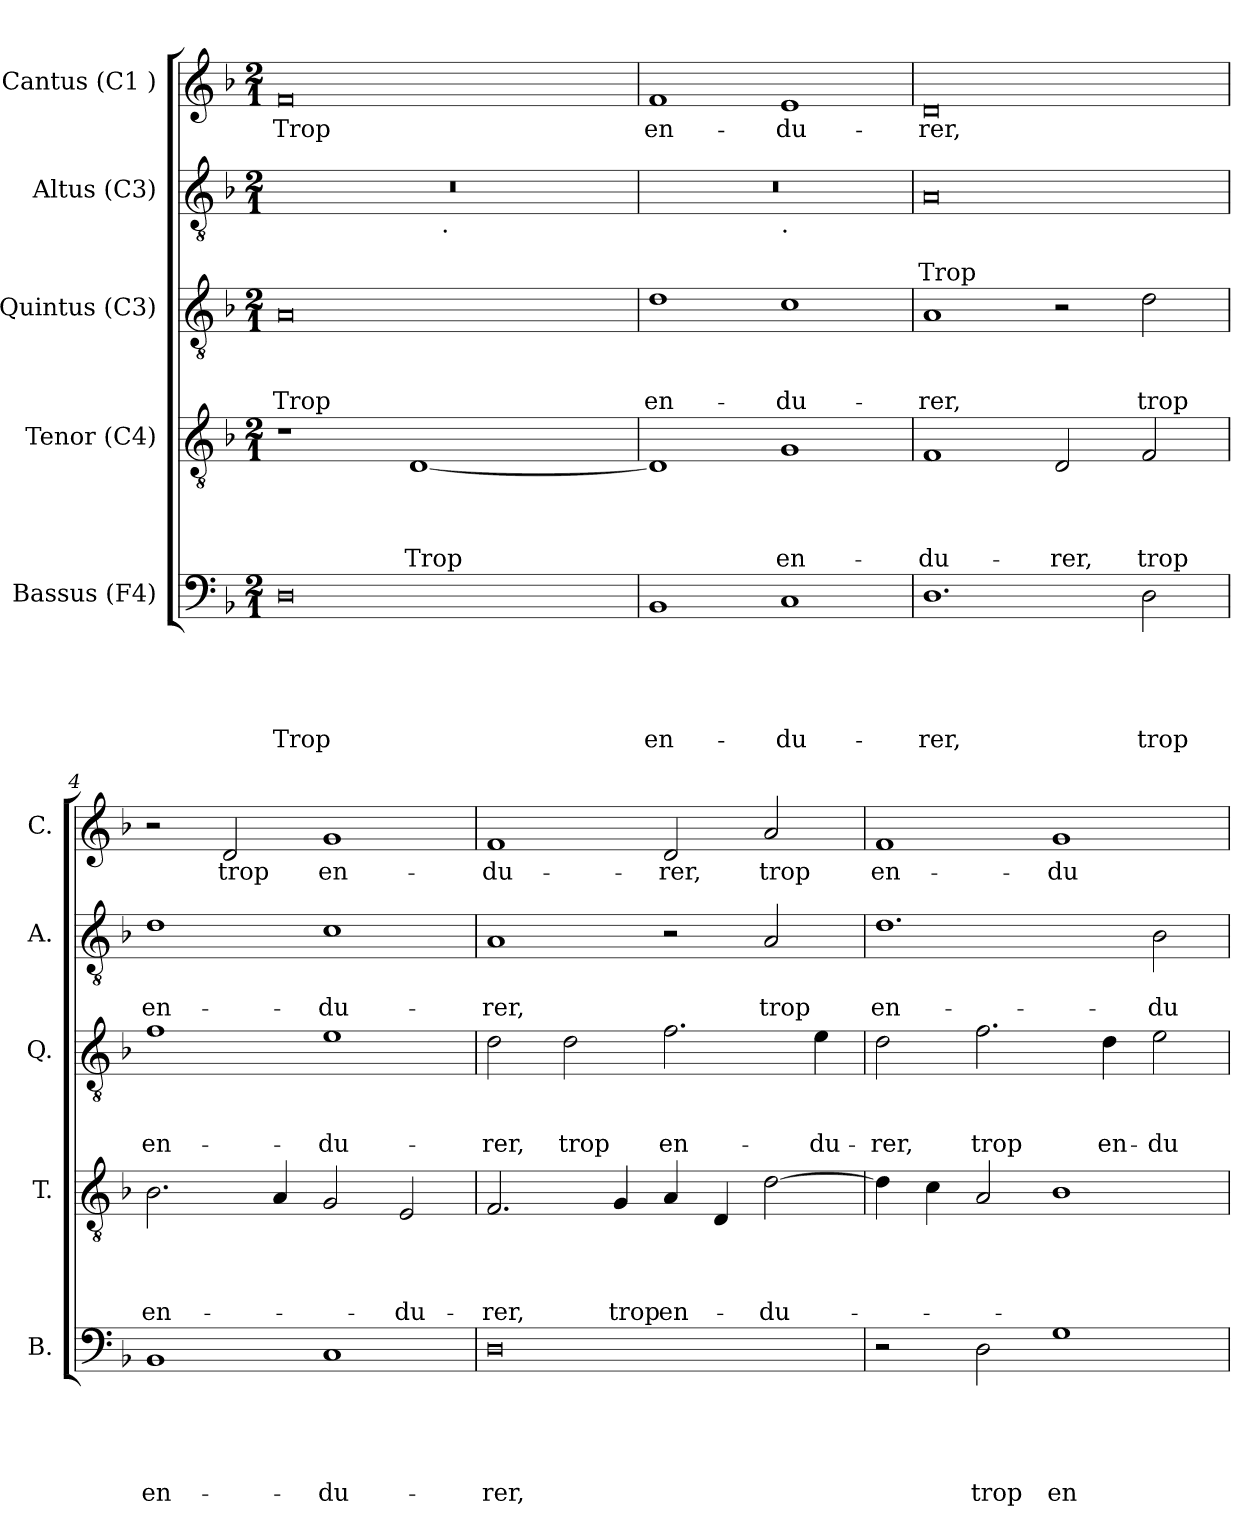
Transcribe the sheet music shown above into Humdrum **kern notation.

**kern	**text	**text	**text	**text	**text	**kern	**text	**text	**text	**text	**kern	**text	**text	**text	**kern	**text	**text	**kern	**text
*part5	*part5	*part5	*part5	*part5	*part5	*part4	*part4	*part4	*part4	*part4	*part3	*part3	*part3	*part3	*part2	*part2	*part2	*part1	*part1
*staff5	*staff5	*staff5	*staff5	*staff5	*staff5	*staff4	*staff4	*staff4	*staff4	*staff4	*staff3	*staff3	*staff3	*staff3	*staff2	*staff2	*staff2	*staff1	*staff1
*I"Bassus (F4)	*	*	*	*	*	*I"Tenor (C4)	*	*	*	*	*I"Quintus (C3)	*	*	*	*I"Altus (C3)	*	*	*I"Cantus (C1 )	*
*I'B.	*	*	*	*	*	*I'T.	*	*	*	*	*I'Q.	*	*	*	*I'A.	*	*	*I'C.	*
*clefF4	*	*	*	*	*	*clefGv2	*	*	*	*	*clefGv2	*	*	*	*clefGv2	*	*	*clefG2	*
*k[b-]	*	*	*	*	*	*k[b-]	*	*	*	*	*k[b-]	*	*	*	*k[b-]	*	*	*k[b-]	*
*F:	*	*	*	*	*	*F:	*	*	*	*	*F:	*	*	*	*F:	*	*	*F:	*
*M2/1	*	*	*	*	*	*M2/1	*	*	*	*	*M2/1	*	*	*	*M2/1	*	*	*M2/1	*
=1	=1	=1	=1	=1	=1	=1	=1	=1	=1	=1	=1	=1	=1	=1	=1	=1	=1	=1	=1
!	!	!	!	!	!LO:LY:b	!	!	!	!	!	!	!	!	!LO:LY:b	!	!	!	!	!LO:LY:b
*	*	*	*	*	*	*	*	*	*	*	*	*	*	*	*^	*	*	*	*
0D	.	.	.	.	Trop	1r	.	.	.	.	0A	.	.	Trop	0r	1ryy	.	.	0f	Trop
!	!	!	!	!	!	!	!	!	!	!LO:LY:b	!	!	!	!	!	!	!	!	!	!
.	.	.	.	.	.	[<1D	.	.	.	Trop	.	.	.	.	.	16.ryy	.	.	.	.
!	!	!	!	!	!	!	!	!	!	!	!	!	!	!	!	!LO:TX:b:t=.	!	!	!	!
.	.	.	.	.	.	.	.	.	.	.	.	.	.	.	.	2ryy	.	.	.	.
.	.	.	.	.	.	.	.	.	.	.	.	.	.	.	.	4ryy	.	.	.	.
.	.	.	.	.	.	.	.	.	.	.	.	.	.	.	.	8ryy	.	.	.	.
.	.	.	.	.	.	.	.	.	.	.	.	.	.	.	.	32ryy	.	.	.	.
=2	=2	=2	=2	=2	=2	=2	=2	=2	=2	=2	=2	=2	=2	=2	=2	=2	=2	=2	=2	=2
!	!	!	!	!	!LO:LY:b	!	!	!	!	!	!	!	!	!LO:LY:b	!	!	!	!	!	!LO:LY:b
1BB-	.	.	.	.	en-	1D]	.	.	.	.	1d	.	.	en-	0r	1ryy	.	.	1f	en-
!	!	!	!	!	!	!	!	!	!	!	!	!	!	!	!	!LO:TX:b:t=.	!	!	!	!
!	!	!	!	!	!LO:LY:b	!	!	!	!	!LO:LY:b	!	!	!	!LO:LY:b	!	!	!	!	!	!LO:LY:b
1C	.	.	.	.	-du-	1G	.	.	.	en-	1c	.	.	-du-	.	1ryy	.	.	1e	-du-
=3	=3	=3	=3	=3	=3	=3	=3	=3	=3	=3	=3	=3	=3	=3	=3	=3	=3	=3	=3	=3
!	!	!	!	!	!LO:LY:b	!	!	!	!	!LO:LY:b	!	!	!	!LO:LY:b	!	!	!	!LO:LY:b	!	!LO:LY:b
*	*	*	*	*	*	*	*	*	*	*	*	*	*	*	*v	*v	*	*	*	*
1.D	.	.	.	.	-rer,	1F	.	.	.	-du-	1A	.	.	-rer,	0A	.	Trop	0d	-rer,
!	!	!	!	!	!	!	!	!	!	!LO:LY:b	!	!	!	!	!	!	!	!	!
.	.	.	.	.	.	2D/	.	.	.	-rer,	2r	.	.	.	.	.	.	.	.
!	!	!	!	!	!LO:LY:b	!	!	!	!	!LO:LY:b	!	!	!	!LO:LY:b	!	!	!	!	!
2D\	.	.	.	.	trop	2F/	.	.	.	trop	2d\	.	.	trop	.	.	.	.	.
=4	=4	=4	=4	=4	=4	=4	=4	=4	=4	=4	=4	=4	=4	=4	=4	=4	=4	=4	=4
!	!	!	!	!	!LO:LY:b	!	!	!	!	!LO:LY:b	!	!	!	!LO:LY:b	!	!	!LO:LY:b	!	!
1BB-	.	.	.	.	en-	2.B-\	.	.	.	en-	1f	.	.	en-	1d	.	en-	2r	.
!	!	!	!	!	!	!	!	!	!	!	!	!	!	!	!	!	!	!	!LO:LY:b
.	.	.	.	.	.	.	.	.	.	.	.	.	.	.	.	.	.	2d/	trop
.	.	.	.	.	.	4A/	.	.	.	.	.	.	.	.	.	.	.	.	.
!	!	!	!	!	!LO:LY:b	!	!	!	!	!	!	!	!	!LO:LY:b	!	!	!LO:LY:b	!	!LO:LY:b
1C	.	.	.	.	-du-	2G/	.	.	.	.	1e	.	.	-du-	1c	.	-du-	1g	en-
!	!	!	!	!	!	!	!	!	!	!LO:LY:b	!	!	!	!	!	!	!	!	!
.	.	.	.	.	.	2E/	.	.	.	-du-	.	.	.	.	.	.	.	.	.
!!LO:LB:g=z
=5	=5	=5	=5	=5	=5	=5	=5	=5	=5	=5	=5	=5	=5	=5	=5	=5	=5	=5	=5
!	!	!	!	!	!LO:LY:b	!	!	!	!	!LO:LY:b	!	!	!	!LO:LY:b	!	!	!LO:LY:b	!	!LO:LY:b
0D	.	.	.	.	-rer,	2.F/	.	.	.	-rer,	2d\	.	.	-rer,	1A	.	-rer,	1f	-du-
!	!	!	!	!	!	!	!	!	!	!	!	!	!	!LO:LY:b	!	!	!	!	!
.	.	.	.	.	.	.	.	.	.	.	2d\	.	.	trop	.	.	.	.	.
!	!	!	!	!	!	!	!	!	!	!LO:LY:b	!	!	!	!	!	!	!	!	!
.	.	.	.	.	.	4G/	.	.	.	trop	.	.	.	.	.	.	.	.	.
!	!	!	!	!	!	!	!	!	!	!LO:LY:b	!	!	!	!LO:LY:b	!	!	!	!	!LO:LY:b
.	.	.	.	.	.	4A/	.	.	.	en-	2.f\	.	.	en-	2r	.	.	2d/	-rer,
.	.	.	.	.	.	4D/	.	.	.	.	.	.	.	.	.	.	.	.	.
!	!	!	!	!	!	!	!	!	!	!LO:LY:b	!	!	!	!	!	!	!LO:LY:b	!	!LO:LY:b
.	.	.	.	.	.	[>2d\	.	.	.	-du-	.	.	.	.	2A/	.	trop	2a/	trop
!	!	!	!	!	!	!	!	!	!	!	!	!	!	!LO:LY:b	!	!	!	!	!
.	.	.	.	.	.	.	.	.	.	.	4e\	.	.	-du-	.	.	.	.	.
=6	=6	=6	=6	=6	=6	=6	=6	=6	=6	=6	=6	=6	=6	=6	=6	=6	=6	=6	=6
!	!	!	!	!	!	!	!	!	!	!	!	!	!	!LO:LY:b	!	!	!LO:LY:b	!	!LO:LY:b
2r	.	.	.	.	.	4d\]	.	.	.	.	2d\	.	.	-rer,	1.d	.	en-	1f	en-
.	.	.	.	.	.	4c\	.	.	.	.	.	.	.	.	.	.	.	.	.
!	!	!	!	!	!LO:LY:b	!	!	!	!	!	!	!	!	!LO:LY:b	!	!	!	!	!
2D\	.	.	.	.	trop	2A/	.	.	.	.	2.f\	.	.	trop	.	.	.	.	.
!	!	!	!	!	!LO:LY:b	!	!	!	!	!	!	!	!	!	!	!	!	!	!LO:LY:b
1G	.	.	.	.	en-	1B-	.	.	.	.	.	.	.	.	.	.	.	1g	-du-
!	!	!	!	!	!	!	!	!	!	!	!	!	!	!LO:LY:b	!	!	!	!	!
.	.	.	.	.	.	.	.	.	.	.	4d\	.	.	en-	.	.	.	.	.
!	!	!	!	!	!	!	!	!	!	!	!	!	!	!LO:LY:b:rj	!	!	!LO:LY:b	!	!
.	.	.	.	.	.	.	.	.	.	.	2e\	.	.	-du-	2B-\	.	-du-	.	.
=	=	=	=	=	=	=	=	=	=	=	=	=	=	=	=	=	=	=	=
*-	*-	*-	*-	*-	*-	*-	*-	*-	*-	*-	*-	*-	*-	*-	*-	*-	*-	*-	*-
